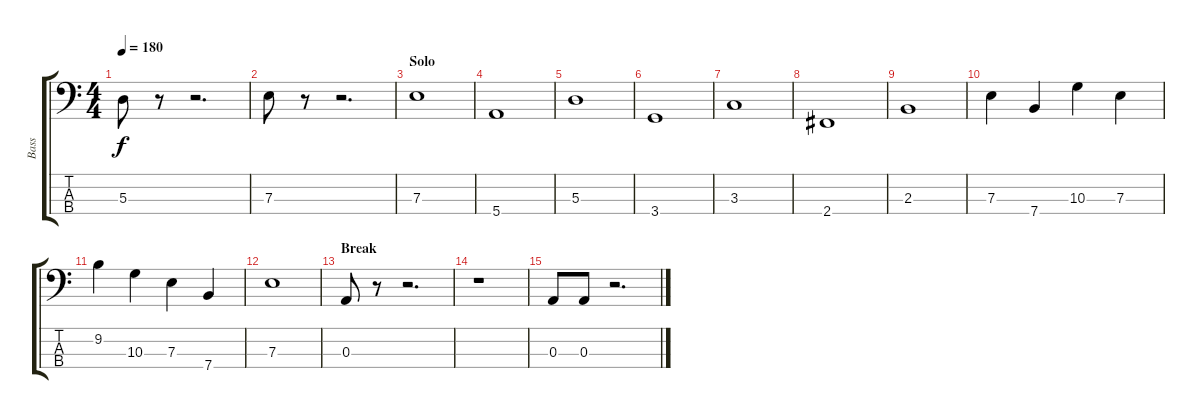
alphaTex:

\track ("Bass" "Bass") {instrument electricbassfinger}
\staff {score tabs}
\tuning (G2 D2 A1 E1) {hide}
\ts (4 4)
\tempo 180
\clef f4
\ks c
5.3.8{dy f} r.8 r.2{d} |
7.3.8 r.8 r.2{d} |
\section ("" "Solo")
7.3.1 |
5.4.1 |
5.3.1 |
3.4.1 |
3.3.1 |
2.4.1 |
2.3.1 |
7.3.4 7.4.4 10.3.4 7.3.4 |
9.2.4 10.3.4 7.3.4 7.4.4 |
7.3.1 |
\section ("" "Break")
0.3.8 r.8 r.2{d} |
r.1 |
0.3.8 0.3.8 r.2{d}
